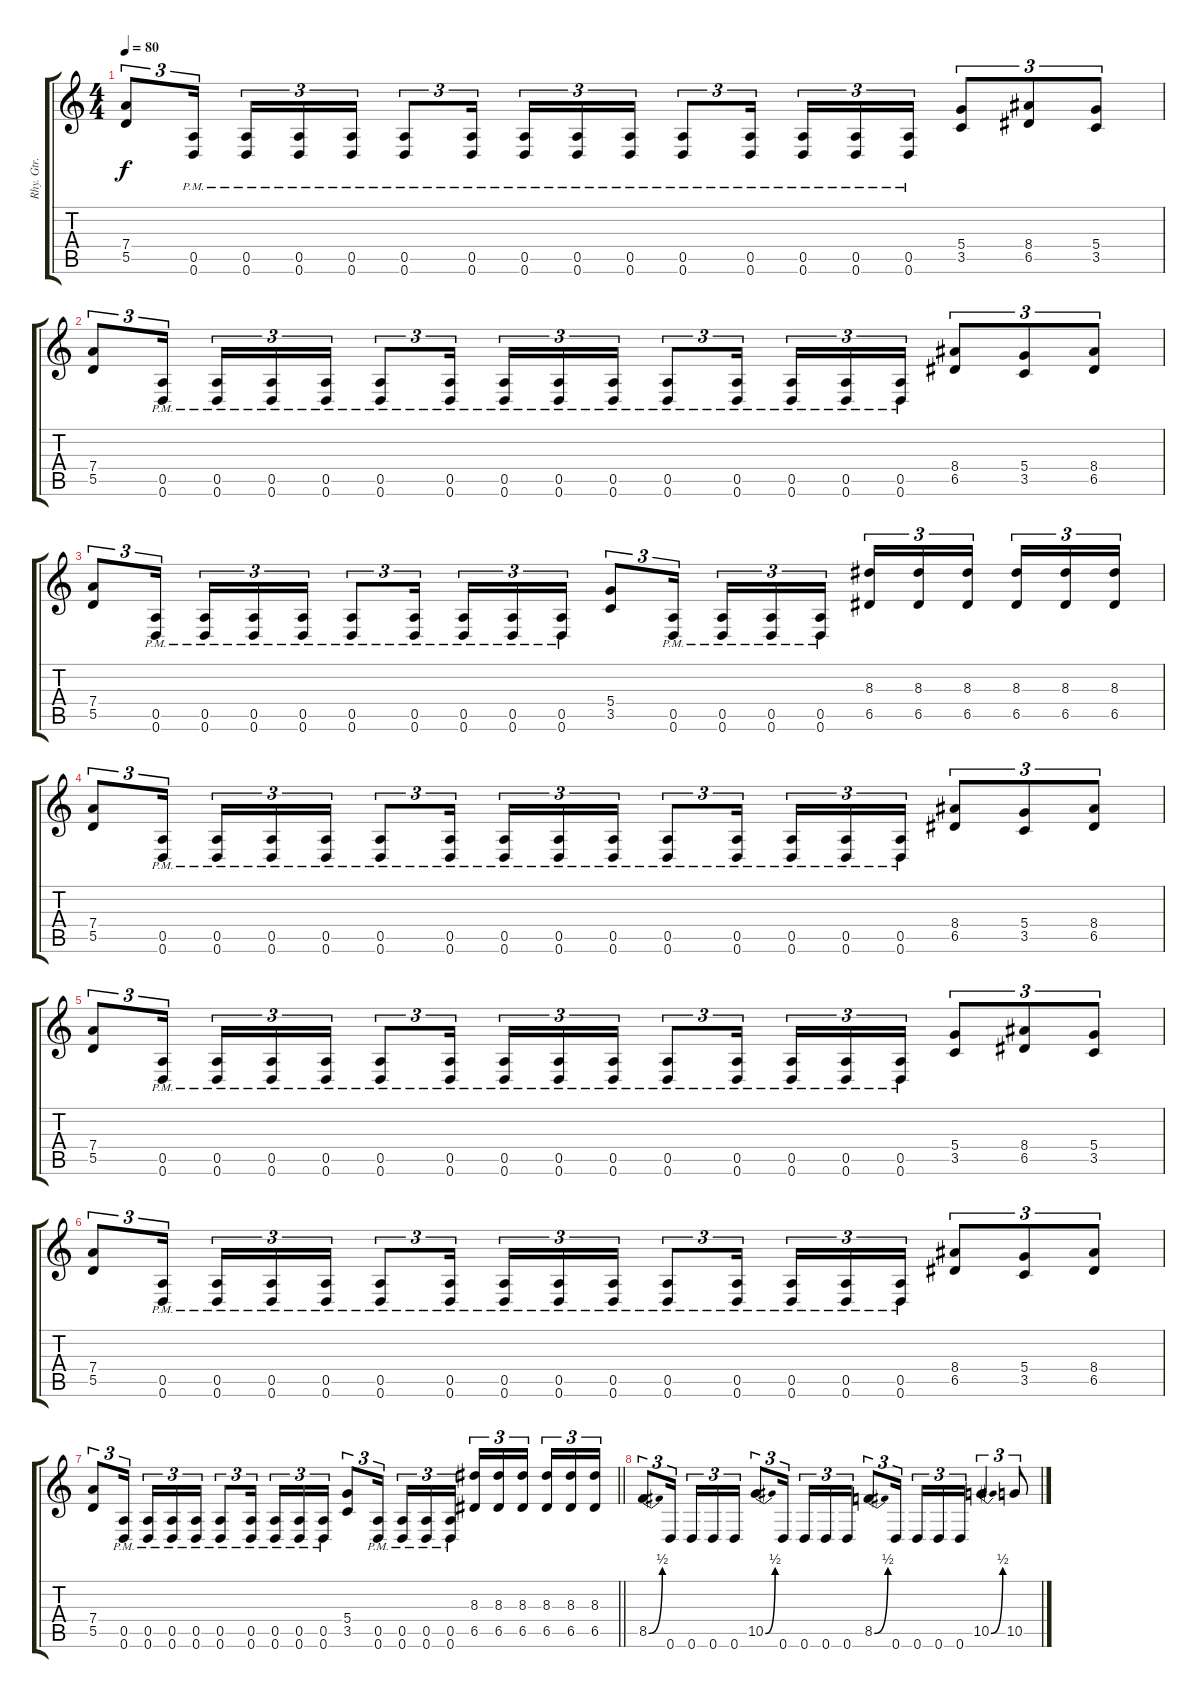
\track ("Rhy. Gtr. 2" "Rhy. Gtr. ") {instrument distortionguitar}
\staff {score tabs}
\tuning (E4 B3 G3 D3 A2 D2) {hide}
\ts (4 4)
\tempo 80
\clef g2
\ks c
(7.4 5.5).8{tu (3 2) dy f} (0.5{pm} 0.6{pm}).16{tu (3 2) beam splitsecondary} (0.5{pm} 0.6{pm}).16{tu (3 2)} (0.5{pm} 0.6{pm}).16{tu (3 2)} (0.5{pm} 0.6{pm}).16{tu (3 2)} (0.5{pm} 0.6{pm}).8{tu (3 2)} (0.5{pm} 0.6{pm}).16{tu (3 2) beam splitsecondary} (0.5{pm} 0.6{pm}).16{tu (3 2)} (0.5{pm} 0.6{pm}).16{tu (3 2)} (0.5{pm} 0.6{pm}).16{tu (3 2)} (0.5{pm} 0.6{pm}).8{tu (3 2)} (0.5{pm} 0.6{pm}).16{tu (3 2) beam splitsecondary} (0.5{pm} 0.6{pm}).16{tu (3 2)} (0.5{pm} 0.6{pm}).16{tu (3 2)} (0.5{pm} 0.6{pm}).16{tu (3 2)} (5.4 3.5).8{tu (3 2)} (8.4 6.5).8{tu (3 2)} (5.4 3.5).8{tu (3 2)} |
(7.4 5.5).8{tu (3 2)} (0.5{pm} 0.6{pm}).16{tu (3 2) beam splitsecondary} (0.5{pm} 0.6{pm}).16{tu (3 2)} (0.5{pm} 0.6{pm}).16{tu (3 2)} (0.5{pm} 0.6{pm}).16{tu (3 2)} (0.5{pm} 0.6{pm}).8{tu (3 2)} (0.5{pm} 0.6{pm}).16{tu (3 2) beam splitsecondary} (0.5{pm} 0.6{pm}).16{tu (3 2)} (0.5{pm} 0.6{pm}).16{tu (3 2)} (0.5{pm} 0.6{pm}).16{tu (3 2)} (0.5{pm} 0.6{pm}).8{tu (3 2)} (0.5{pm} 0.6{pm}).16{tu (3 2) beam splitsecondary} (0.5{pm} 0.6{pm}).16{tu (3 2)} (0.5{pm} 0.6{pm}).16{tu (3 2)} (0.5{pm} 0.6{pm}).16{tu (3 2)} (8.4 6.5).8{tu (3 2)} (5.4 3.5).8{tu (3 2)} (8.4 6.5).8{tu (3 2)} |
(7.4 5.5).8{tu (3 2)} (0.5{pm} 0.6{pm}).16{tu (3 2) beam splitsecondary} (0.5{pm} 0.6{pm}).16{tu (3 2)} (0.5{pm} 0.6{pm}).16{tu (3 2)} (0.5{pm} 0.6{pm}).16{tu (3 2)} (0.5{pm} 0.6{pm}).8{tu (3 2)} (0.5{pm} 0.6{pm}).16{tu (3 2) beam splitsecondary} (0.5{pm} 0.6{pm}).16{tu (3 2)} (0.5{pm} 0.6{pm}).16{tu (3 2)} (0.5{pm} 0.6{pm}).16{tu (3 2)} (5.4 3.5).8{tu (3 2)} (0.5{pm} 0.6{pm}).16{tu (3 2) beam splitsecondary} (0.5{pm} 0.6{pm}).16{tu (3 2)} (0.5{pm} 0.6{pm}).16{tu (3 2)} (0.5{pm} 0.6{pm}).16{tu (3 2)} (8.3 6.5).16{tu (3 2)} (8.3 6.5).16{tu (3 2)} (8.3 6.5).16{tu (3 2) beam splitsecondary} (8.3 6.5).16{tu (3 2)} (8.3 6.5).16{tu (3 2)} (8.3 6.5).16{tu (3 2)} |
(7.4 5.5).8{tu (3 2)} (0.5{pm} 0.6{pm}).16{tu (3 2) beam splitsecondary} (0.5{pm} 0.6{pm}).16{tu (3 2)} (0.5{pm} 0.6{pm}).16{tu (3 2)} (0.5{pm} 0.6{pm}).16{tu (3 2)} (0.5{pm} 0.6{pm}).8{tu (3 2)} (0.5{pm} 0.6{pm}).16{tu (3 2) beam splitsecondary} (0.5{pm} 0.6{pm}).16{tu (3 2)} (0.5{pm} 0.6{pm}).16{tu (3 2)} (0.5{pm} 0.6{pm}).16{tu (3 2)} (0.5{pm} 0.6{pm}).8{tu (3 2)} (0.5{pm} 0.6{pm}).16{tu (3 2) beam splitsecondary} (0.5{pm} 0.6{pm}).16{tu (3 2)} (0.5{pm} 0.6{pm}).16{tu (3 2)} (0.5{pm} 0.6{pm}).16{tu (3 2)} (8.4 6.5).8{tu (3 2)} (5.4 3.5).8{tu (3 2)} (8.4 6.5).8{tu (3 2)} |
(7.4 5.5).8{tu (3 2)} (0.5{pm} 0.6{pm}).16{tu (3 2) beam splitsecondary} (0.5{pm} 0.6{pm}).16{tu (3 2)} (0.5{pm} 0.6{pm}).16{tu (3 2)} (0.5{pm} 0.6{pm}).16{tu (3 2)} (0.5{pm} 0.6{pm}).8{tu (3 2)} (0.5{pm} 0.6{pm}).16{tu (3 2) beam splitsecondary} (0.5{pm} 0.6{pm}).16{tu (3 2)} (0.5{pm} 0.6{pm}).16{tu (3 2)} (0.5{pm} 0.6{pm}).16{tu (3 2)} (0.5{pm} 0.6{pm}).8{tu (3 2)} (0.5{pm} 0.6{pm}).16{tu (3 2) beam splitsecondary} (0.5{pm} 0.6{pm}).16{tu (3 2)} (0.5{pm} 0.6{pm}).16{tu (3 2)} (0.5{pm} 0.6{pm}).16{tu (3 2)} (5.4 3.5).8{tu (3 2)} (8.4 6.5).8{tu (3 2)} (5.4 3.5).8{tu (3 2)} |
(7.4 5.5).8{tu (3 2)} (0.5{pm} 0.6{pm}).16{tu (3 2) beam splitsecondary} (0.5{pm} 0.6{pm}).16{tu (3 2)} (0.5{pm} 0.6{pm}).16{tu (3 2)} (0.5{pm} 0.6{pm}).16{tu (3 2)} (0.5{pm} 0.6{pm}).8{tu (3 2)} (0.5{pm} 0.6{pm}).16{tu (3 2) beam splitsecondary} (0.5{pm} 0.6{pm}).16{tu (3 2)} (0.5{pm} 0.6{pm}).16{tu (3 2)} (0.5{pm} 0.6{pm}).16{tu (3 2)} (0.5{pm} 0.6{pm}).8{tu (3 2)} (0.5{pm} 0.6{pm}).16{tu (3 2) beam splitsecondary} (0.5{pm} 0.6{pm}).16{tu (3 2)} (0.5{pm} 0.6{pm}).16{tu (3 2)} (0.5{pm} 0.6{pm}).16{tu (3 2)} (8.4 6.5).8{tu (3 2)} (5.4 3.5).8{tu (3 2)} (8.4 6.5).8{tu (3 2)} |
\barLineRight lightlight
(7.4 5.5).8{tu (3 2)} (0.5{pm} 0.6{pm}).16{tu (3 2) beam splitsecondary} (0.5{pm} 0.6{pm}).16{tu (3 2)} (0.5{pm} 0.6{pm}).16{tu (3 2)} (0.5{pm} 0.6{pm}).16{tu (3 2)} (0.5{pm} 0.6{pm}).8{tu (3 2)} (0.5{pm} 0.6{pm}).16{tu (3 2) beam splitsecondary} (0.5{pm} 0.6{pm}).16{tu (3 2)} (0.5{pm} 0.6{pm}).16{tu (3 2)} (0.5{pm} 0.6{pm}).16{tu (3 2)} (5.4 3.5).8{tu (3 2)} (0.5{pm} 0.6{pm}).16{tu (3 2) beam splitsecondary} (0.5{pm} 0.6{pm}).16{tu (3 2)} (0.5{pm} 0.6{pm}).16{tu (3 2)} (0.5{pm} 0.6{pm}).16{tu (3 2)} (8.3 6.5).16{tu (3 2)} (8.3 6.5).16{tu (3 2)} (8.3 6.5).16{tu (3 2) beam splitsecondary} (8.3 6.5).16{tu (3 2)} (8.3 6.5).16{tu (3 2)} (8.3 6.5).16{tu (3 2)} |
\section ("" "")
8.5{be (bend 0 0 60 2)}.8{tu (3 2)} 0.6.16{tu (3 2) beam splitsecondary} 0.6.16{tu (3 2)} 0.6.16{tu (3 2)} 0.6.16{tu (3 2)} 10.5{be (bend 0 0 60 2)}.8{tu (3 2)} 0.6.16{tu (3 2) beam splitsecondary} 0.6.16{tu (3 2)} 0.6.16{tu (3 2)} 0.6.16{tu (3 2)} 8.5{be (bend 0 0 60 2)}.8{tu (3 2)} 0.6.16{tu (3 2) beam splitsecondary} 0.6.16{tu (3 2)} 0.6.16{tu (3 2)} 0.6.16{tu (3 2)} 10.5{be (bend 0 0 60 2)}.4{tu (3 2)} 10.5.8{tu (3 2)}
